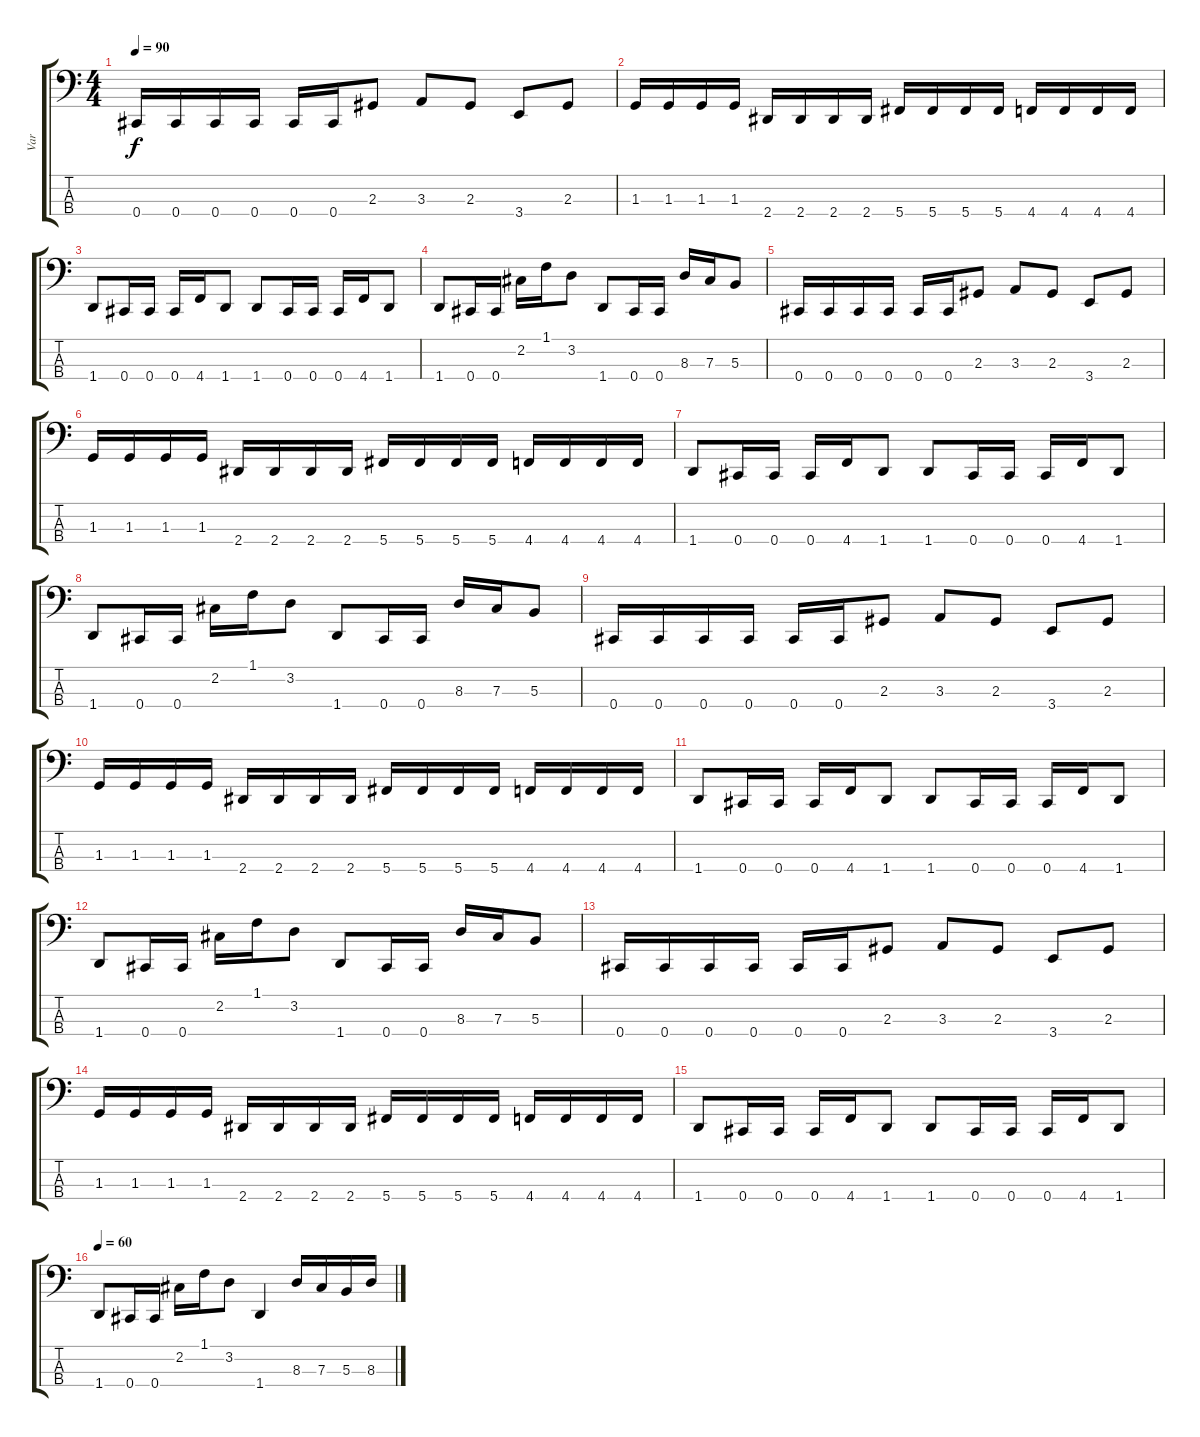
\track ("Var" "Var") {instrument electricbassfinger}
\staff {score tabs}
\tuning (E2 B1 Gb1 Db1) {hide}
\ts (4 4)
\tempo 90
\clef f4
\ks c
0.4.16{dy f} 0.4.16 0.4.16 0.4.16 0.4.16 0.4.16 2.3.8 3.3.8 2.3.8 3.4.8 2.3.8 |
1.3.16 1.3.16 1.3.16 1.3.16 2.4.16 2.4.16 2.4.16 2.4.16 5.4.16 5.4.16 5.4.16 5.4.16 4.4.16 4.4.16 4.4.16 4.4.16 |
1.4.8 0.4.16 0.4.16 0.4.16 4.4.16 1.4.8 1.4.8 0.4.16 0.4.16 0.4.16 4.4.16 1.4.8 |
1.4.8 0.4.16 0.4.16 2.2.16 1.1.16 3.2.8 1.4.8 0.4.16 0.4.16 8.3.16 7.3.16 5.3.8 |
0.4.16 0.4.16 0.4.16 0.4.16 0.4.16 0.4.16 2.3.8 3.3.8 2.3.8 3.4.8 2.3.8 |
1.3.16 1.3.16 1.3.16 1.3.16 2.4.16 2.4.16 2.4.16 2.4.16 5.4.16 5.4.16 5.4.16 5.4.16 4.4.16 4.4.16 4.4.16 4.4.16 |
1.4.8 0.4.16 0.4.16 0.4.16 4.4.16 1.4.8 1.4.8 0.4.16 0.4.16 0.4.16 4.4.16 1.4.8 |
1.4.8 0.4.16 0.4.16 2.2.16 1.1.16 3.2.8 1.4.8 0.4.16 0.4.16 8.3.16 7.3.16 5.3.8 |
0.4.16 0.4.16 0.4.16 0.4.16 0.4.16 0.4.16 2.3.8 3.3.8 2.3.8 3.4.8 2.3.8 |
1.3.16 1.3.16 1.3.16 1.3.16 2.4.16 2.4.16 2.4.16 2.4.16 5.4.16 5.4.16 5.4.16 5.4.16 4.4.16 4.4.16 4.4.16 4.4.16 |
1.4.8 0.4.16 0.4.16 0.4.16 4.4.16 1.4.8 1.4.8 0.4.16 0.4.16 0.4.16 4.4.16 1.4.8 |
1.4.8 0.4.16 0.4.16 2.2.16 1.1.16 3.2.8 1.4.8 0.4.16 0.4.16 8.3.16 7.3.16 5.3.8 |
0.4.16 0.4.16 0.4.16 0.4.16 0.4.16 0.4.16 2.3.8 3.3.8 2.3.8 3.4.8 2.3.8 |
1.3.16 1.3.16 1.3.16 1.3.16 2.4.16 2.4.16 2.4.16 2.4.16 5.4.16 5.4.16 5.4.16 5.4.16 4.4.16 4.4.16 4.4.16 4.4.16 |
1.4.8 0.4.16 0.4.16 0.4.16 4.4.16 1.4.8 1.4.8 0.4.16 0.4.16 0.4.16 4.4.16 1.4.8 |
\tempo 60
1.4.8 0.4.16 0.4.16 2.2.16 1.1.16 3.2.8 1.4.4 8.3.16 7.3.16 5.3.16 8.3.16
